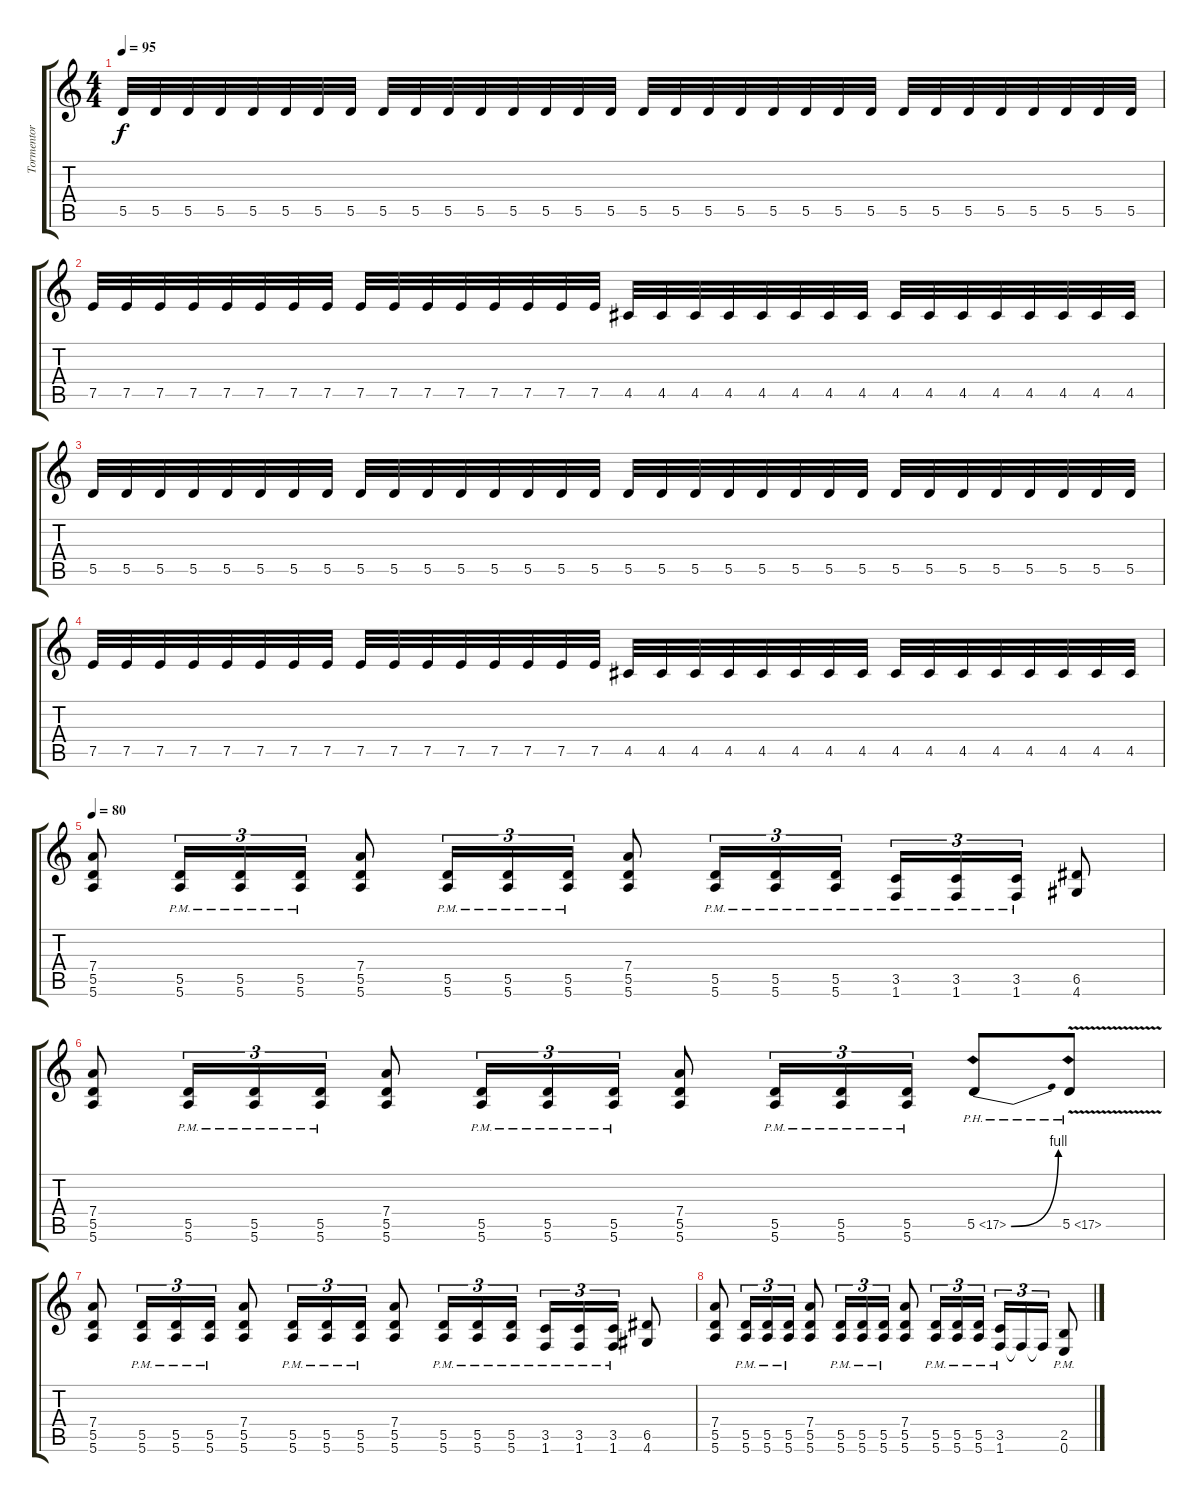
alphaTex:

\track ("Tormentor" "Tormentor") {instrument distortionguitar}
\staff {score tabs}
\tuning (E4 B3 G3 D3 A2 E2) {hide}
\ts (4 4)
\tempo 95
\clef g2
\ks c
5.5.32{dy f} 5.5.32 5.5.32 5.5.32 5.5.32 5.5.32 5.5.32 5.5.32 5.5.32 5.5.32 5.5.32 5.5.32 5.5.32 5.5.32 5.5.32 5.5.32 5.5.32 5.5.32 5.5.32 5.5.32 5.5.32 5.5.32 5.5.32 5.5.32 5.5.32 5.5.32 5.5.32 5.5.32 5.5.32 5.5.32 5.5.32 5.5.32 |
7.5.32 7.5.32 7.5.32 7.5.32 7.5.32 7.5.32 7.5.32 7.5.32 7.5.32 7.5.32 7.5.32 7.5.32 7.5.32 7.5.32 7.5.32 7.5.32 4.5.32 4.5.32 4.5.32 4.5.32 4.5.32 4.5.32 4.5.32 4.5.32 4.5.32 4.5.32 4.5.32 4.5.32 4.5.32 4.5.32 4.5.32 4.5.32 |
5.5.32 5.5.32 5.5.32 5.5.32 5.5.32 5.5.32 5.5.32 5.5.32 5.5.32 5.5.32 5.5.32 5.5.32 5.5.32 5.5.32 5.5.32 5.5.32 5.5.32 5.5.32 5.5.32 5.5.32 5.5.32 5.5.32 5.5.32 5.5.32 5.5.32 5.5.32 5.5.32 5.5.32 5.5.32 5.5.32 5.5.32 5.5.32 |
7.5.32 7.5.32 7.5.32 7.5.32 7.5.32 7.5.32 7.5.32 7.5.32 7.5.32 7.5.32 7.5.32 7.5.32 7.5.32 7.5.32 7.5.32 7.5.32 4.5.32 4.5.32 4.5.32 4.5.32 4.5.32 4.5.32 4.5.32 4.5.32 4.5.32 4.5.32 4.5.32 4.5.32 4.5.32 4.5.32 4.5.32 4.5.32 |
\tempo 80
(7.4 5.5 5.6).8 (5.5{pm} 5.6{pm}).16{tu (3 2)} (5.5{pm} 5.6{pm}).16{tu (3 2)} (5.5{pm} 5.6{pm}).16{tu (3 2)} (7.4 5.5 5.6).8 (5.5{pm} 5.6{pm}).16{tu (3 2)} (5.5{pm} 5.6{pm}).16{tu (3 2)} (5.5{pm} 5.6{pm}).16{tu (3 2)} (7.4 5.5 5.6).8 (5.5{pm} 5.6{pm}).16{tu (3 2)} (5.5{pm} 5.6{pm}).16{tu (3 2)} (5.5{pm} 5.6{pm}).16{tu (3 2)} (3.5{pm} 1.6{pm}).16{tu (3 2)} (3.5{pm} 1.6{pm}).16{tu (3 2)} (3.5{pm} 1.6{pm}).16{tu (3 2)} (6.5 4.6).8 |
(7.4 5.5 5.6).8 (5.5{pm} 5.6{pm}).16{tu (3 2)} (5.5{pm} 5.6{pm}).16{tu (3 2)} (5.5{pm} 5.6{pm}).16{tu (3 2)} (7.4 5.5 5.6).8 (5.5{pm} 5.6{pm}).16{tu (3 2)} (5.5{pm} 5.6{pm}).16{tu (3 2)} (5.5{pm} 5.6{pm}).16{tu (3 2)} (7.4 5.5 5.6).8 (5.5{pm} 5.6{pm}).16{tu (3 2)} (5.5{pm} 5.6{pm}).16{tu (3 2)} (5.5{pm} 5.6{pm}).16{tu (3 2)} 5.5{be (bend 0 0 60 4) ph 12}.8 5.5{ph 12 v}.8 |
(7.4 5.5 5.6).8 (5.5{pm} 5.6{pm}).16{tu (3 2)} (5.5{pm} 5.6{pm}).16{tu (3 2)} (5.5{pm} 5.6{pm}).16{tu (3 2)} (7.4 5.5 5.6).8 (5.5{pm} 5.6{pm}).16{tu (3 2)} (5.5{pm} 5.6{pm}).16{tu (3 2)} (5.5{pm} 5.6{pm}).16{tu (3 2)} (7.4 5.5 5.6).8 (5.5{pm} 5.6{pm}).16{tu (3 2)} (5.5{pm} 5.6{pm}).16{tu (3 2)} (5.5{pm} 5.6{pm}).16{tu (3 2)} (3.5{pm} 1.6{pm}).16{tu (3 2)} (3.5{pm} 1.6{pm}).16{tu (3 2)} (3.5{pm} 1.6{pm}).16{tu (3 2)} (6.5 4.6).8 |
(7.4 5.5 5.6).8 (5.5{pm} 5.6{pm}).16{tu (3 2)} (5.5{pm} 5.6{pm}).16{tu (3 2)} (5.5{pm} 5.6{pm}).16{tu (3 2)} (7.4 5.5 5.6).8 (5.5{pm} 5.6{pm}).16{tu (3 2)} (5.5{pm} 5.6{pm}).16{tu (3 2)} (5.5{pm} 5.6{pm}).16{tu (3 2)} (7.4 5.5 5.6).8 (5.5{pm} 5.6{pm}).16{tu (3 2)} (5.5{pm} 5.6{pm}).16{tu (3 2)} (5.5{pm} 5.6{pm}).16{tu (3 2)} (3.5{pm} 1.6{pm}).16{tu (3 2)} 1.6{t}.16{tu (3 2)} 1.6{t}.16{tu (3 2)} (2.5{pm} 0.6{pm}).8
